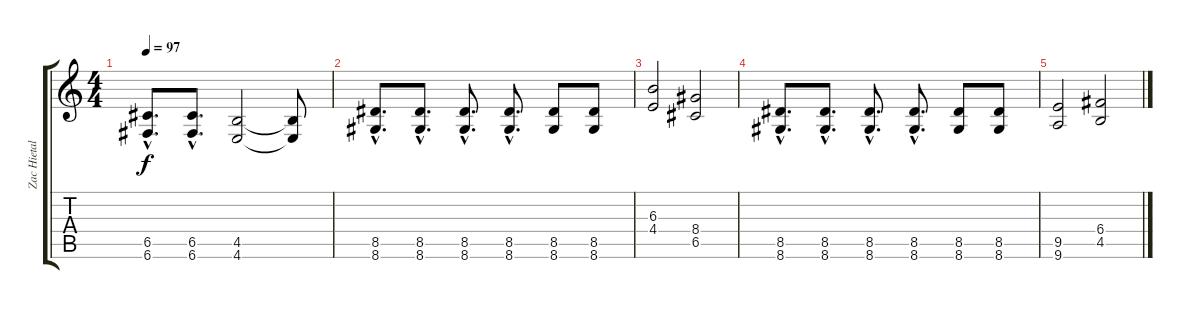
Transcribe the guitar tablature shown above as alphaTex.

\track ("Zac Hietala - Rhytm" "Zac Hietal") {instrument distortionguitar}
\staff {score tabs}
\tuning (D4 A3 F3 C3 G2 C2) {hide}
\ts (4 4)
\tempo 97
\clef g2
\ks c
(6.5{hac} 6.6{hac}).8{d dy f} (6.5{hac} 6.6{hac}).8{d} (4.5 4.6).2 (4.5{t} 4.6{t}).8 |
(8.5{hac} 8.6{hac}).8{d} (8.5{hac} 8.6{hac}).8{d} (8.5{hac} 8.6{hac}).8{d} (8.5{hac} 8.6{hac}).8{d} (8.5 8.6).8 (8.5 8.6).8 |
(6.3 4.4).2 (8.4 6.5).2 |
(8.5{hac} 8.6{hac}).8{d} (8.5{hac} 8.6{hac}).8{d} (8.5{hac} 8.6{hac}).8{d} (8.5{hac} 8.6{hac}).8{d} (8.5 8.6).8 (8.5 8.6).8 |
(9.5 9.6).2 (6.4 4.5).2
